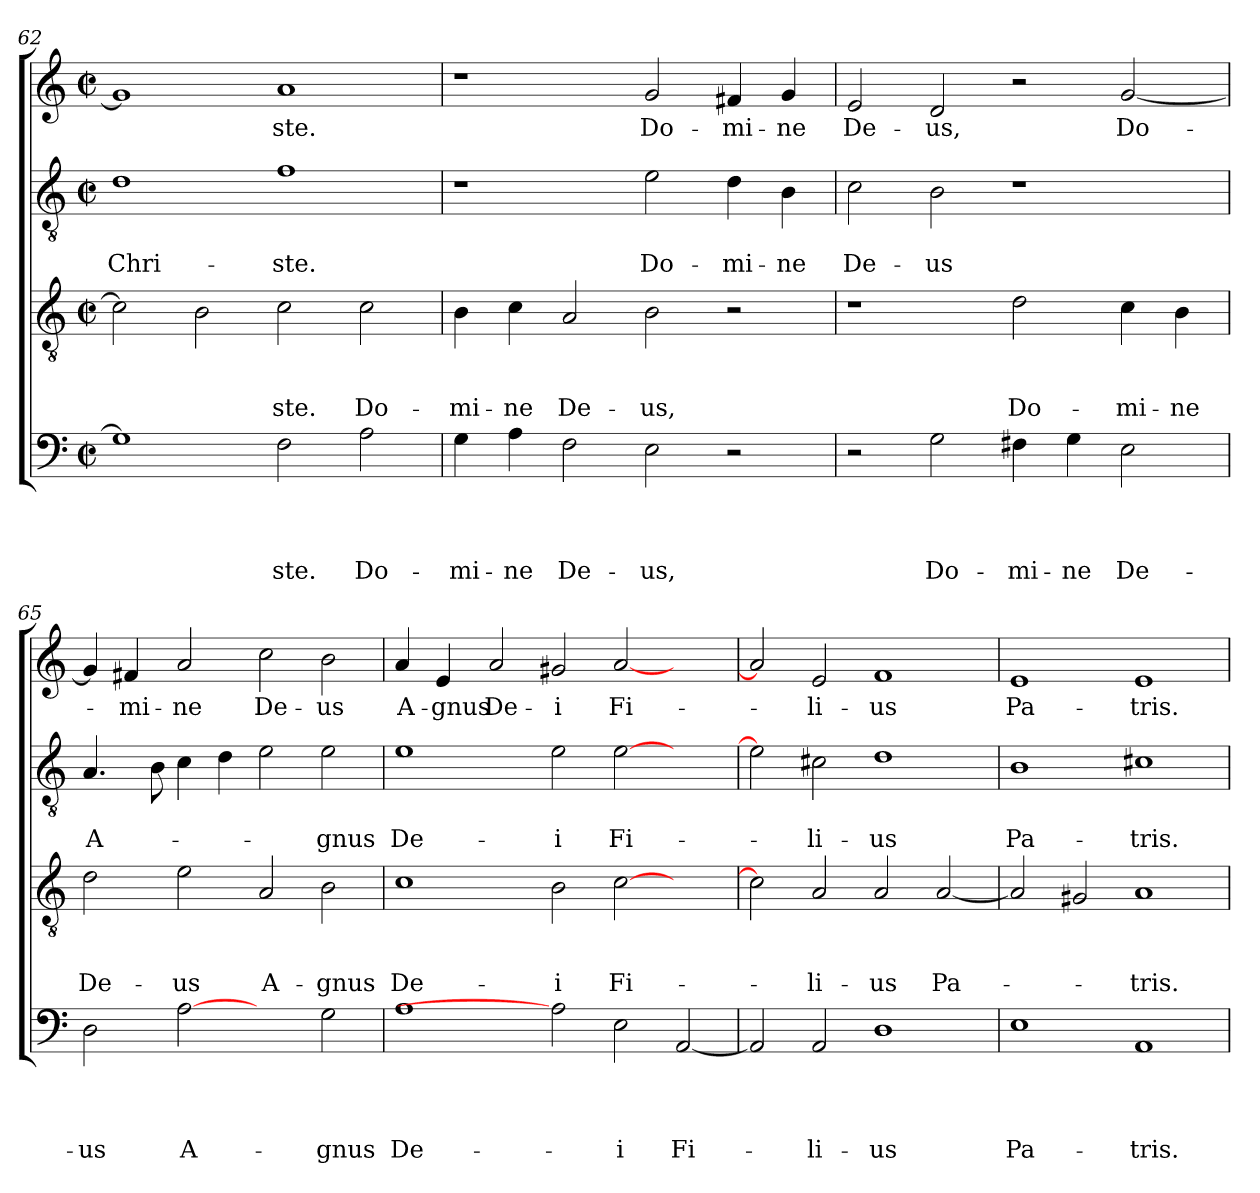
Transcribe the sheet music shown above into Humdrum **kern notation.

**kern	**text	**text	**text	**text	**kern	**text	**text	**text	**kern	**text	**text	**kern	**text
*part4	*part4	*part4	*part4	*part4	*part3	*part3	*part3	*part3	*part2	*part2	*part2	*part1	*part1
*staff4	*staff4	*staff4	*staff4	*staff4	*staff3	*staff3	*staff3	*staff3	*staff2	*staff2	*staff2	*staff1	*staff1
*clefF4	*	*	*	*	*clefGv2	*	*	*	*clefGv2	*	*	*clefG2	*
*k[]	*	*	*	*	*k[]	*	*	*	*k[]	*	*	*k[]	*
*C:	*	*	*	*	*C:	*	*	*	*C:	*	*	*C:	*
*M2/2	*	*	*	*	*M2/2	*	*	*	*M2/2	*	*	*M2/2	*
*met(c|)	*	*	*	*	*met(c|)	*	*	*	*met(c|)	*	*	*met(c|)	*
=62	=62	=62	=62	=62	=62	=62	=62	=62	=62	=62	=62	=62	=62
1G]	.	.	.	.	2c\]	.	.	.	1d	.	Chri-	1g]	.
.	.	.	.	.	2B\	.	.	.	.	.	.	.	.
2F\	.	.	.	-ste.	2c\	.	.	-ste.	1f	.	-ste.	1a	-ste.
2A\	.	.	.	Do-	2c\	.	.	Do-	.	.	.	.	.
=63	=63	=63	=63	=63	=63	=63	=63	=63	=63	=63	=63	=63	=63
4G\	.	.	.	-mi-	4B\	.	.	-mi-	1r	.	.	1r	.
4A\	.	.	.	-ne	4c\	.	.	-ne	.	.	.	.	.
2F\	.	.	.	De-	2A/	.	.	De-	.	.	.	.	.
2E\	.	.	.	-us,	2B\	.	.	-us,	2e\	.	Do-	2g/	Do-
2r	.	.	.	.	2r	.	.	.	4d\	.	-mi-	4f#X/	-mi-
.	.	.	.	.	.	.	.	.	4B\	.	-ne	4g/	-ne
!!LO:LB:g=z
=64	=64	=64	=64	=64	=64	=64	=64	=64	=64	=64	=64	=64	=64
2r	.	.	.	.	1r	.	.	.	2c\	.	De-	2e/	De-
2G\	.	.	.	Do-	.	.	.	.	2B\	.	-us	2d/	-us,
4F#X\	.	.	.	-mi-	2d\	.	.	Do-	1r	.	.	2r	.
4G\	.	.	.	-ne	.	.	.	.	.	.	.	.	.
2E\	.	.	.	De-	4c\	.	.	-mi-	.	.	.	[2g/	Do-
.	.	.	.	.	4B\	.	.	-ne	.	.	.	.	.
=65	=65	=65	=65	=65	=65	=65	=65	=65	=65	=65	=65	=65	=65
2D\	.	.	.	-us	2d\	.	.	De-	4.A/	.	A-	4g/]	.
.	.	.	.	.	.	.	.	.	.	.	.	4f#X/	-mi-
.	.	.	.	.	.	.	.	.	8B\	.	.	.	.
[2A	.	.	.	A-	2e\	.	.	-us	4c\	.	.	2a/	-ne
.	.	.	.	.	.	.	.	.	4d\	.	.	.	.
2ryy	.	.	.	.	2A/	.	.	A-	2e\	.	.	2cc\	De-
2G\	.	.	.	-gnus	2B\	.	.	-gnus	2e\	.	-gnus	2b\	-us
=66	=66	=66	=66	=66	=66	=66	=66	=66	=66	=66	=66	=66	=66
1A	.	.	.	De-	1c	.	.	De-	1e	.	De-	4a/	A-
.	.	.	.	.	.	.	.	.	.	.	.	4e/	-gnus
.	.	.	.	.	.	.	.	.	.	.	.	2a/	De-
2A]	.	.	.	.	2B\	.	.	-i	2e\	.	-i	2g#X/	-i
2E\	.	.	.	-i	[2c\	.	.	Fi-	[2e\	.	Fi-	[2a/	Fi-
[2AA/	.	.	.	Fi-	2ryy	.	.	.	2ryy	.	.	2ryy	.
=67	=67	=67	=67	=67	=67	=67	=67	=67	=67	=67	=67	=67	=67
2AA/]	.	.	.	.	2c\]	.	.	.	2e\]	.	.	2a/]	.
2AA/	.	.	.	-li-	2A/	.	.	-li-	2c#X\	.	-li-	2e/	-li-
1D	.	.	.	-us	2A/	.	.	-us	1d	.	-us	1f	-us
.	.	.	.	.	[2A/	.	.	Pa-	.	.	.	.	.
=68	=68	=68	=68	=68	=68	=68	=68	=68	=68	=68	=68	=68	=68
1E	.	.	.	Pa-	2A/]	.	.	.	1B	.	Pa-	1e	Pa-
.	.	.	.	.	2G#/	.	.	.	.	.	.	.	.
1AA	.	.	.	-tris.	1A	.	.	-tris.	1c#X	.	-tris.	1e	-tris.
=!	=!	=!	=!	=!	=!	=!	=!	=!	=!	=!	=!	=!	=!
*-	*-	*-	*-	*-	*-	*-	*-	*-	*-	*-	*-	*-	*-
